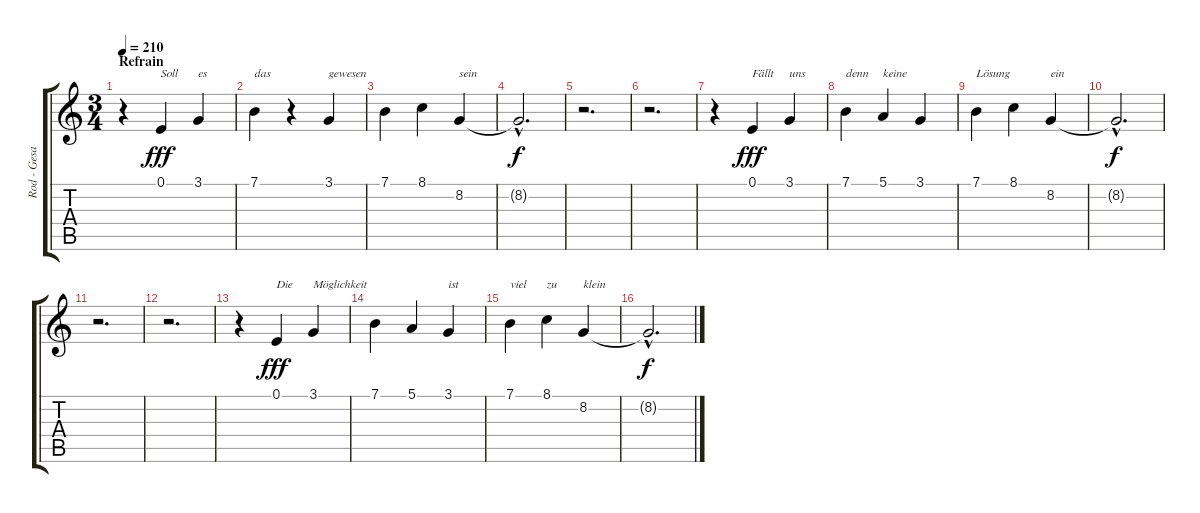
\track ("Rod - Gesang" "Rod - Gesa") {instrument bassoon}
\staff {score tabs}
\tuning (E4 B3 G3 D3 A2 E2) {hide}
\ts (3 4)
\section ("" "Refrain")
\tempo 210
\clef g2
\ks c
r.4{dy f} 0.1.4{txt "Soll" dy fff} 3.1.4{txt "es"} |
7.1.4{txt "das"} r.4 3.1.4{txt "gewesen"} |
7.1.4 8.1.4 8.2.4{txt "sein"} |
8.2{hac t}.2{d dy f} |
r.2{d} |
r.2{d} |
r.4 0.1.4{txt "Fällt" dy fff} 3.1.4{txt "uns"} |
7.1.4{txt "denn"} 5.1.4{txt "keine"} 3.1.4 |
7.1.4{txt "Lösung"} 8.1.4 8.2.4{txt "ein"} |
8.2{hac t}.2{d dy f} |
r.2{d} |
r.2{d} |
r.4 0.1.4{txt "Die" dy fff} 3.1.4{txt "Möglichkeit"} |
7.1.4 5.1.4 3.1.4{txt "ist"} |
7.1.4{txt "viel"} 8.1.4{txt "zu"} 8.2.4{txt "klein"} |
8.2{hac t}.2{d dy f}
